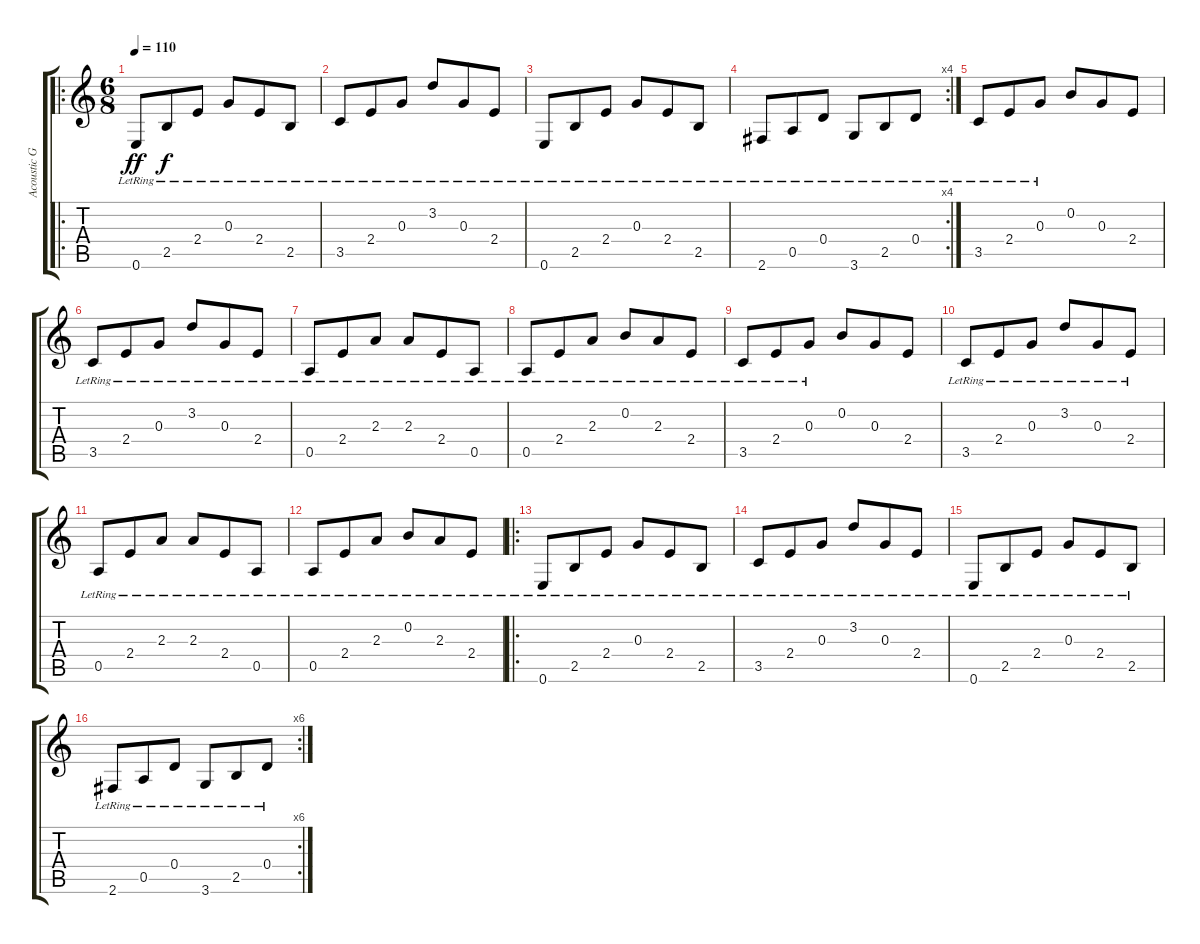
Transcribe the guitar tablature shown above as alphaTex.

\track ("Acoustic Guitar" "Acoustic G") {instrument acousticguitarnylon}
\staff {score tabs}
\tuning (E4 B3 G3 D3 A2 E2) {hide}
\ro
\ts (6 8)
\tempo 110
\clef g2
\ks c
0.6{lr}.8{dy ff instrument acousticguitarnylon} 2.5{lr}.8{dy f} 2.4{lr}.8 0.3{lr}.8 2.4{lr}.8 2.5{lr}.8 |
3.5{lr}.8 2.4{lr}.8 0.3{lr}.8 3.2{lr}.8 0.3{lr}.8 2.4{lr}.8 |
0.6{lr}.8 2.5{lr}.8 2.4{lr}.8 0.3{lr}.8 2.4{lr}.8 2.5{lr}.8 |
\rc 4
2.6{lr}.8 0.5{lr}.8 0.4{lr}.8 3.6{lr}.8 2.5{lr}.8 0.4{lr}.8 |
3.5{lr}.8 2.4{lr}.8 0.3{lr}.8 0.2.8 0.3.8 2.4.8 |
3.5{lr}.8 2.4{lr}.8 0.3{lr}.8 3.2{lr}.8 0.3{lr}.8 2.4{lr}.8 |
0.5{lr}.8 2.4{lr}.8 2.3{lr}.8 2.3{lr}.8 2.4{lr}.8 0.5{lr}.8 |
0.5{lr}.8 2.4{lr}.8 2.3{lr}.8 0.2{lr}.8 2.3{lr}.8 2.4{lr}.8 |
3.5{lr}.8 2.4{lr}.8 0.3{lr}.8 0.2.8 0.3.8 2.4.8 |
3.5{lr}.8 2.4{lr}.8 0.3{lr}.8 3.2{lr}.8 0.3{lr}.8 2.4{lr}.8 |
0.5{lr}.8 2.4{lr}.8 2.3{lr}.8 2.3{lr}.8 2.4{lr}.8 0.5{lr}.8 |
0.5{lr}.8 2.4{lr}.8 2.3{lr}.8 0.2{lr}.8 2.3{lr}.8 2.4{lr}.8 |
\ro
0.6{lr}.8 2.5{lr}.8 2.4{lr}.8 0.3{lr}.8 2.4{lr}.8 2.5{lr}.8 |
3.5{lr}.8 2.4{lr}.8 0.3{lr}.8 3.2{lr}.8 0.3{lr}.8 2.4{lr}.8 |
0.6{lr}.8 2.5{lr}.8 2.4{lr}.8 0.3{lr}.8 2.4{lr}.8 2.5{lr}.8 |
\rc 6
2.6{lr}.8 0.5{lr}.8 0.4{lr}.8 3.6{lr}.8 2.5{lr}.8 0.4{lr}.8
